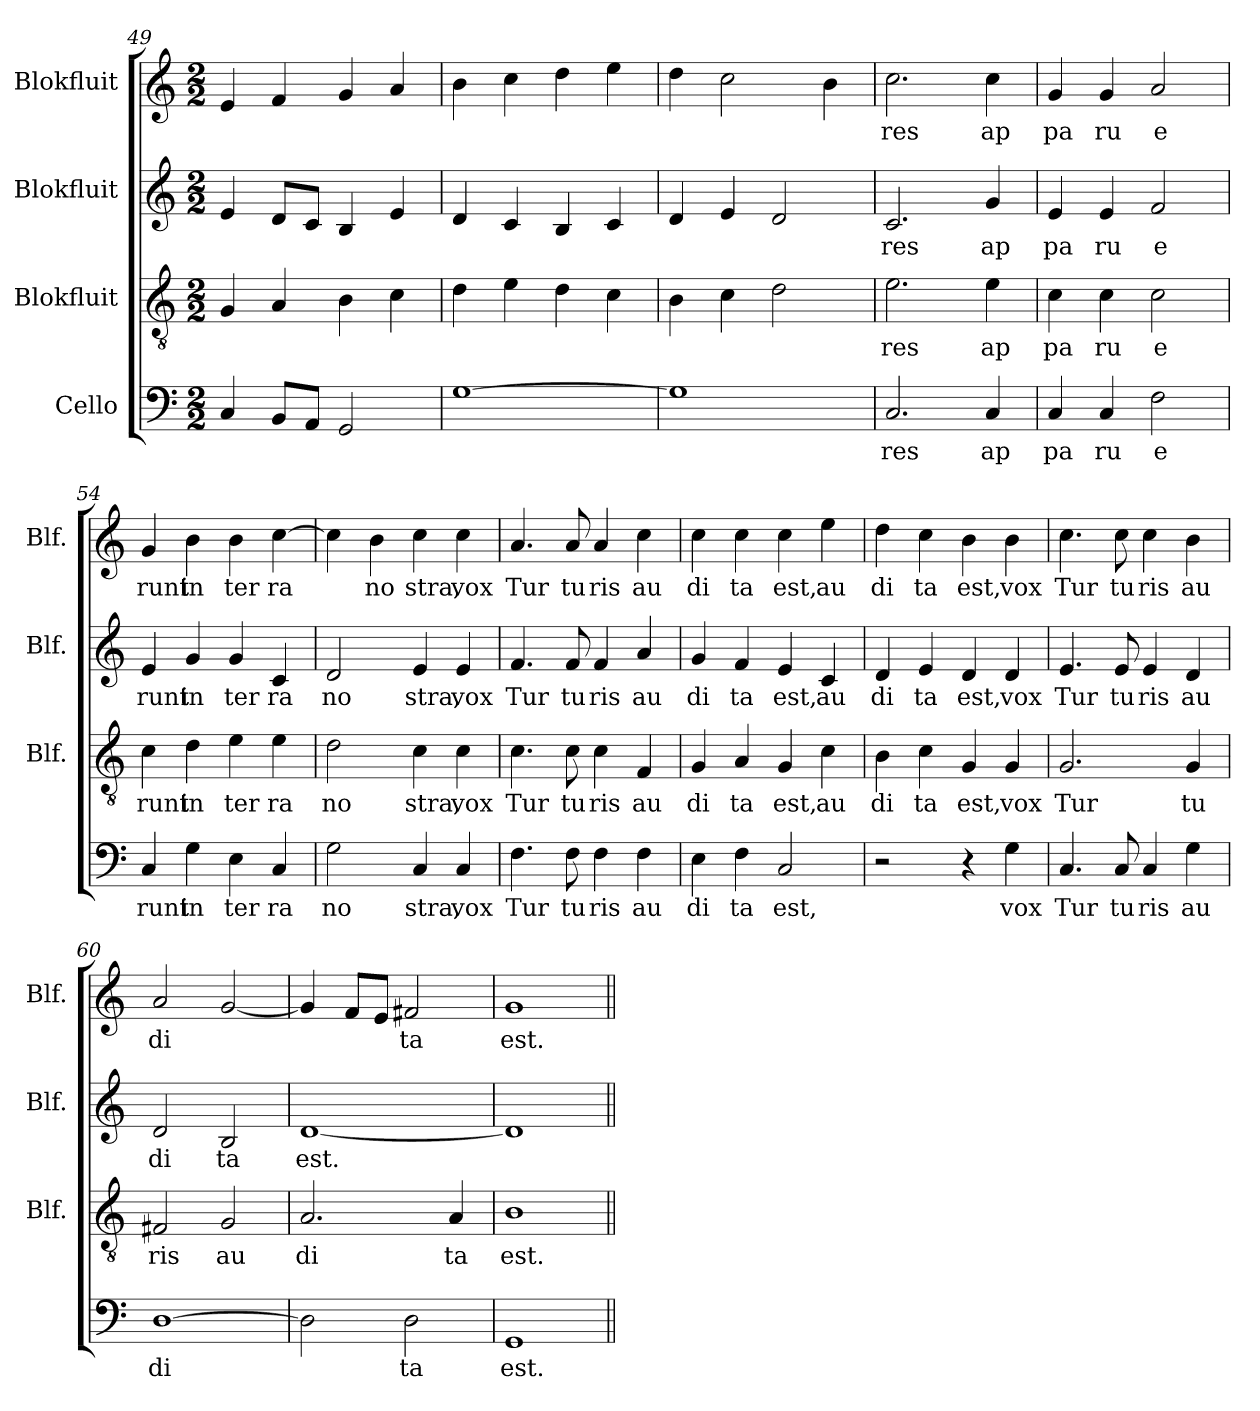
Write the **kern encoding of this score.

**kern	**text	**kern	**text	**kern	**text	**kern	**text
*part4	*part4	*part3	*part3	*part2	*part2	*part1	*part1
*staff4	*staff4	*staff3	*staff3	*staff2	*staff2	*staff1	*staff1
*I"Cello	*	*I"Blokfluit	*	*I"Blokfluit	*	*I"Blokfluit	*
*	*	*I'Blf.	*	*I'Blf.	*	*I'Blf.	*
*clefF4	*	*clefGv2	*	*clefG2	*	*clefG2	*
*k[]	*	*k[]	*	*k[]	*	*k[]	*
*M2/2	*	*M2/2	*	*M2/2	*	*M2/2	*
=49	=49	=49	=49	=49	=49	=49	=49
4C/	.	4G/	.	4e/	.	4e/	.
8BB/L	.	4A/	.	8d/L	.	4f/	.
8AA/J	.	.	.	8c/J	.	.	.
2GG/	.	4B\	.	4B/	.	4g/	.
.	.	4c\	.	4e/	.	4a/	.
=50	=50	=50	=50	=50	=50	=50	=50
[1G	.	4d\	.	4d/	.	4b\	.
.	.	4e\	.	4c/	.	4cc\	.
.	.	4d\	.	4B/	.	4dd\	.
.	.	4c\	.	4c/	.	4ee\	.
=51	=51	=51	=51	=51	=51	=51	=51
1G]	.	4B\	.	4d/	.	4dd\	.
.	.	4c\	.	4e/	.	2cc\	.
.	.	2d\	.	2d/	.	.	.
.	.	.	.	.	.	4b\	.
=52	=52	=52	=52	=52	=52	=52	=52
!	!LO:LY:b	!	!LO:LY:b	!	!LO:LY:b	!	!LO:LY:b
2.C/	res	2.e\	res	2.c/	res	2.cc\	res
!	!LO:LY:b	!	!LO:LY:b	!	!LO:LY:b	!	!LO:LY:b
4C/	ap	4e\	ap	4g/	ap	4cc\	ap
=53	=53	=53	=53	=53	=53	=53	=53
!	!LO:LY:b	!	!LO:LY:b	!	!LO:LY:b	!	!LO:LY:b
4C/	pa	4c\	pa	4e/	pa	4g/	pa
!	!LO:LY:b	!	!LO:LY:b	!	!LO:LY:b	!	!LO:LY:b
4C/	ru	4c\	ru	4e/	ru	4g/	ru
!	!LO:LY:b	!	!LO:LY:b	!	!LO:LY:b	!	!LO:LY:b
2F\	e	2c\	e	2f/	e	2a/	e
=54	=54	=54	=54	=54	=54	=54	=54
!	!LO:LY:b	!	!LO:LY:b	!	!LO:LY:b	!	!LO:LY:b
4C/	runt	4c\	runt	4e/	runt	4g/	runt
!	!LO:LY:b	!	!LO:LY:b	!	!LO:LY:b	!	!LO:LY:b
4G\	in	4d\	in	4g/	in	4b\	in
!	!LO:LY:b	!	!LO:LY:b	!	!LO:LY:b	!	!LO:LY:b
4E\	ter	4e\	ter	4g/	ter	4b\	ter
!	!LO:LY:b	!	!LO:LY:b	!	!LO:LY:b	!	!LO:LY:b
4C/	ra	4e\	ra	4c/	ra	[4cc\	ra
!!LO:LB:g=z
=55	=55	=55	=55	=55	=55	=55	=55
!	!LO:LY:b	!	!LO:LY:b	!	!LO:LY:b	!	!
2G\	no	2d\	no	2d/	no	4cc\]	.
!	!	!	!	!	!	!	!LO:LY:b
.	.	.	.	.	.	4b\	no
!	!LO:LY:b	!	!LO:LY:b	!	!LO:LY:b	!	!LO:LY:b
4C/	stra,	4c\	stra,	4e/	stra,	4cc\	stra,
!	!LO:LY:b	!	!LO:LY:b	!	!LO:LY:b	!	!LO:LY:b
4C/	vox	4c\	vox	4e/	vox	4cc\	vox
=56	=56	=56	=56	=56	=56	=56	=56
!	!LO:LY:b	!	!LO:LY:b	!	!LO:LY:b	!	!LO:LY:b
4.F\	Tur	4.c\	Tur	4.f/	Tur	4.a/	Tur
!	!LO:LY:b	!	!LO:LY:b	!	!LO:LY:b	!	!LO:LY:b
8F\	tu	8c\	tu	8f/	tu	8a/	tu
!	!LO:LY:b	!	!LO:LY:b	!	!LO:LY:b	!	!LO:LY:b
4F\	ris	4c\	ris	4f/	ris	4a/	ris
!	!LO:LY:b	!	!LO:LY:b	!	!LO:LY:b	!	!LO:LY:b
4F\	au	4F/	au	4a/	au	4cc\	au
=57	=57	=57	=57	=57	=57	=57	=57
!	!LO:LY:b	!	!LO:LY:b	!	!LO:LY:b	!	!LO:LY:b
4E\	di	4G/	di	4g/	di	4cc\	di
!	!LO:LY:b	!	!LO:LY:b	!	!LO:LY:b	!	!LO:LY:b
4F\	ta	4A/	ta	4f/	ta	4cc\	ta
!	!LO:LY:b	!	!LO:LY:b	!	!LO:LY:b	!	!LO:LY:b
2C/	est,	4G/	est,	4e/	est,	4cc\	est,
!	!	!	!LO:LY:b	!	!LO:LY:b	!	!LO:LY:b
.	.	4c\	au	4c/	au	4ee\	au
=58	=58	=58	=58	=58	=58	=58	=58
!	!	!	!LO:LY:b	!	!LO:LY:b	!	!LO:LY:b
2r	.	4B\	di	4d/	di	4dd\	di
!	!	!	!LO:LY:b	!	!LO:LY:b	!	!LO:LY:b
.	.	4c\	ta	4e/	ta	4cc\	ta
!	!	!	!LO:LY:b	!	!LO:LY:b	!	!LO:LY:b
4r	.	4G/	est,	4d/	est,	4b\	est,
!	!LO:LY:b	!	!LO:LY:b	!	!LO:LY:b	!	!LO:LY:b
4G\	vox	4G/	vox	4d/	vox	4b\	vox
=59	=59	=59	=59	=59	=59	=59	=59
!	!LO:LY:b	!	!LO:LY:b	!	!LO:LY:b	!	!LO:LY:b
4.C/	Tur	2.G/	Tur	4.e/	Tur	4.cc\	Tur
!	!LO:LY:b	!	!	!	!LO:LY:b	!	!LO:LY:b
8C/	tu	.	.	8e/	tu	8cc\	tu
!	!LO:LY:b	!	!	!	!LO:LY:b	!	!LO:LY:b
4C/	ris	.	.	4e/	ris	4cc\	ris
!	!LO:LY:b	!	!LO:LY:b	!	!LO:LY:b	!	!LO:LY:b
4G\	au	4G/	tu	4d/	au	4b\	au
!!LO:LB:g=z
=60	=60	=60	=60	=60	=60	=60	=60
!	!LO:LY:b	!	!LO:LY:b	!	!LO:LY:b	!	!LO:LY:b
[1D	di	2F#X/	ris	2d/	di	2a/	di
!	!	!	!LO:LY:b	!	!LO:LY:b	!	!
.	.	2G/	au	2B/	ta	[2g/	.
=61	=61	=61	=61	=61	=61	=61	=61
!	!	!	!LO:LY:b	!	!LO:LY:b	!	!
2D\]	.	2.A/	di	[1d	est.	4g/]	.
.	.	.	.	.	.	8f/L	.
.	.	.	.	.	.	8e/J	.
!	!LO:LY:b	!	!	!	!	!	!LO:LY:b
2D\	ta	.	.	.	.	2f#X/	ta
!	!	!	!LO:LY:b	!	!	!	!
.	.	4A/	ta	.	.	.	.
=62	=62	=62	=62	=62	=62	=62	=62
!	!LO:LY:b	!	!LO:LY:b	!	!	!	!LO:LY:b
1GG	est.	1B	est.	1d]	.	1g	est.
=||	=||	=||	=||	=||	=||	=||	=||
*-	*-	*-	*-	*-	*-	*-	*-
